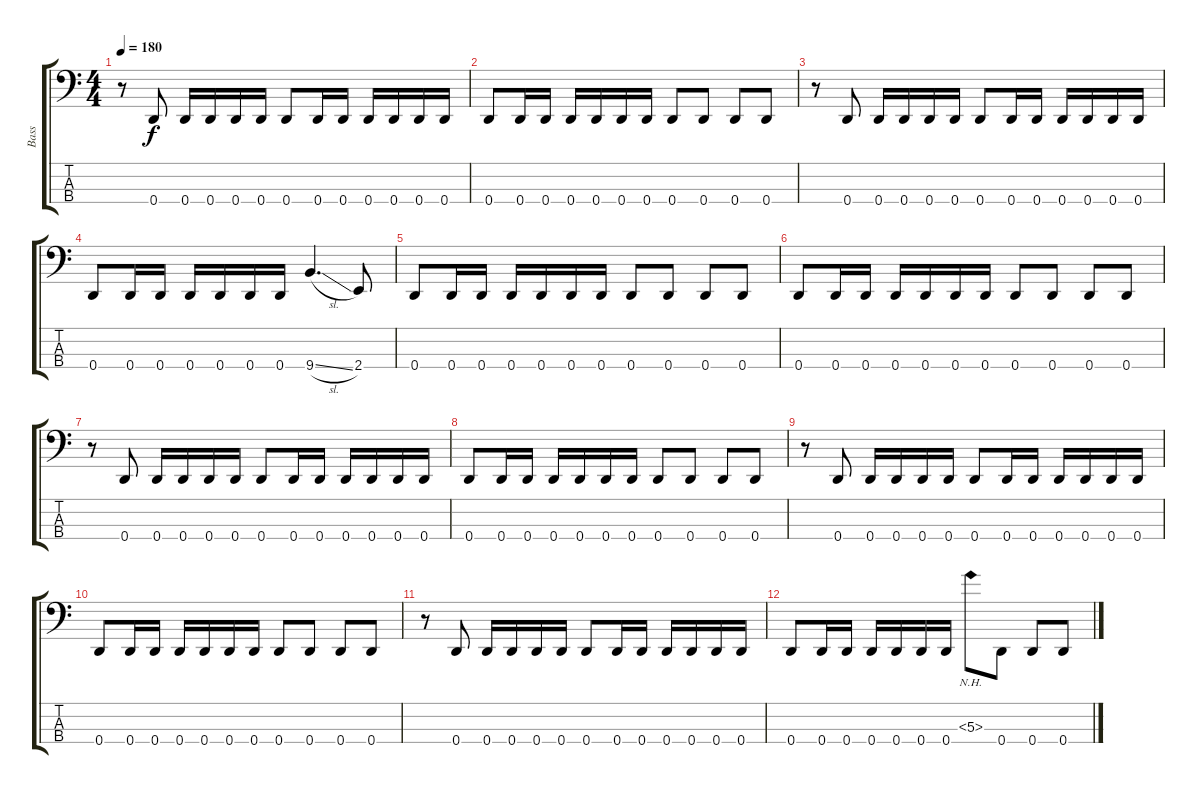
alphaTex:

\track ("Bass" "Bass") {instrument electricbassfinger}
\staff {score tabs}
\tuning (F2 C2 G1 D1) {hide}
\ts (4 4)
\tempo 180
\clef f4
\ks c
r.8{dy f} 0.4.8 0.4.16 0.4.16 0.4.16 0.4.16 0.4.8 0.4.16 0.4.16 0.4.16 0.4.16 0.4.16 0.4.16 |
0.4.8 0.4.16 0.4.16 0.4.16 0.4.16 0.4.16 0.4.16 0.4.8 0.4.8 0.4.8 0.4.8 |
r.8 0.4.8 0.4.16 0.4.16 0.4.16 0.4.16 0.4.8 0.4.16 0.4.16 0.4.16 0.4.16 0.4.16 0.4.16 |
0.4.8 0.4.16 0.4.16 0.4.16 0.4.16 0.4.16 0.4.16 9.4{sl}.4{d} 2.4.8 |
0.4.8 0.4.16 0.4.16 0.4.16 0.4.16 0.4.16 0.4.16 0.4.8 0.4.8 0.4.8 0.4.8 |
0.4.8 0.4.16 0.4.16 0.4.16 0.4.16 0.4.16 0.4.16 0.4.8 0.4.8 0.4.8 0.4.8 |
r.8 0.4.8 0.4.16 0.4.16 0.4.16 0.4.16 0.4.8 0.4.16 0.4.16 0.4.16 0.4.16 0.4.16 0.4.16 |
0.4.8 0.4.16 0.4.16 0.4.16 0.4.16 0.4.16 0.4.16 0.4.8 0.4.8 0.4.8 0.4.8 |
r.8 0.4.8 0.4.16 0.4.16 0.4.16 0.4.16 0.4.8 0.4.16 0.4.16 0.4.16 0.4.16 0.4.16 0.4.16 |
0.4.8 0.4.16 0.4.16 0.4.16 0.4.16 0.4.16 0.4.16 0.4.8 0.4.8 0.4.8 0.4.8 |
r.8 0.4.8 0.4.16 0.4.16 0.4.16 0.4.16 0.4.8 0.4.16 0.4.16 0.4.16 0.4.16 0.4.16 0.4.16 |
0.4.8 0.4.16 0.4.16 0.4.16 0.4.16 0.4.16 0.4.16 5.3{nh}.8 0.4.8 0.4.8 0.4.8
